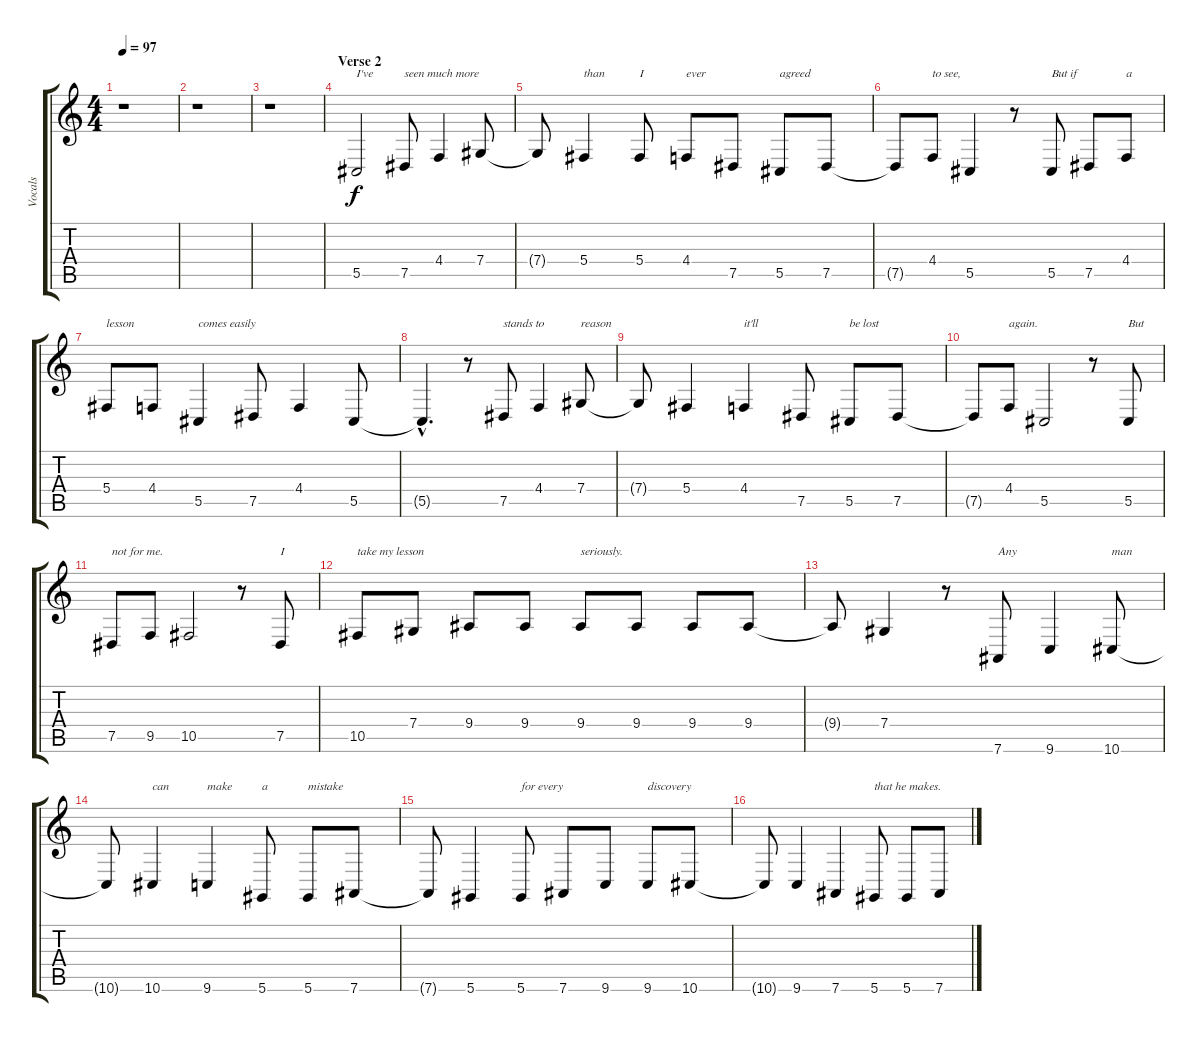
\track ("Vocals" "Vocals") {instrument flute}
\staff {score tabs}
\tuning (Eb4 Bb3 Gb3 Db3 Ab2 Eb2) {hide}
\ts (4 4)
\tempo 97
\clef g2
\ks c
r.1{dy f} |
r.1 |
r.1 |
\section ("" "Verse 2")
5.5.2{txt "I've"} 7.5.8{txt "seen much more"} 4.4.4 7.4.8 |
7.4{t}.8 5.4.4{txt "than"} 5.4.8{txt "I"} 4.4.8{txt "ever"} 7.5.8 5.5.8{txt "agreed"} 7.5.8 |
7.5{t}.8 4.4.8{txt "to see,"} 5.5.4 r.8 5.5.8{txt "But if"} 7.5.8 4.4.8{txt "a"} |
5.4.8{txt "lesson"} 4.4.8 5.5.4{txt "comes easily"} 7.5.8 4.4.4 5.5.8 |
5.5{hac t}.4{d} r.8 7.5.8{txt "stands to"} 4.4.4 7.4.8{txt "reason"} |
7.4{t}.8 5.4.4 4.4.4{txt "it'll"} 7.5.8 5.5.8{txt "be lost"} 7.5.8 |
7.5{t}.8 4.4.8{txt "again."} 5.5.2 r.8 5.5.8{txt "But"} |
7.5.8{txt "not for me."} 9.5.8 10.5.2 r.8 7.5.8{txt "I"} |
10.5.8{txt "take my lesson"} 7.4.8 9.4.8 9.4.8 9.4.8{txt "seriously."} 9.4.8 9.4.8 9.4.8 |
9.4{t}.8 7.4.4 r.8 7.6.8{txt "Any"} 9.6.4 10.6.8{txt "man"} |
10.6{t}.8 10.6.4{txt "can"} 9.6.4{txt "make"} 5.6.8{txt "a"} 5.6.8{txt "mistake"} 7.6.8 |
7.6{t}.8 5.6.4 5.6.8{txt "for every"} 7.6.8 9.6.8 9.6.8{txt "discovery"} 10.6.8 |
10.6{t}.8 9.6.4 7.6.4 5.6.8{txt "that he makes."} 5.6.8 7.6.8
